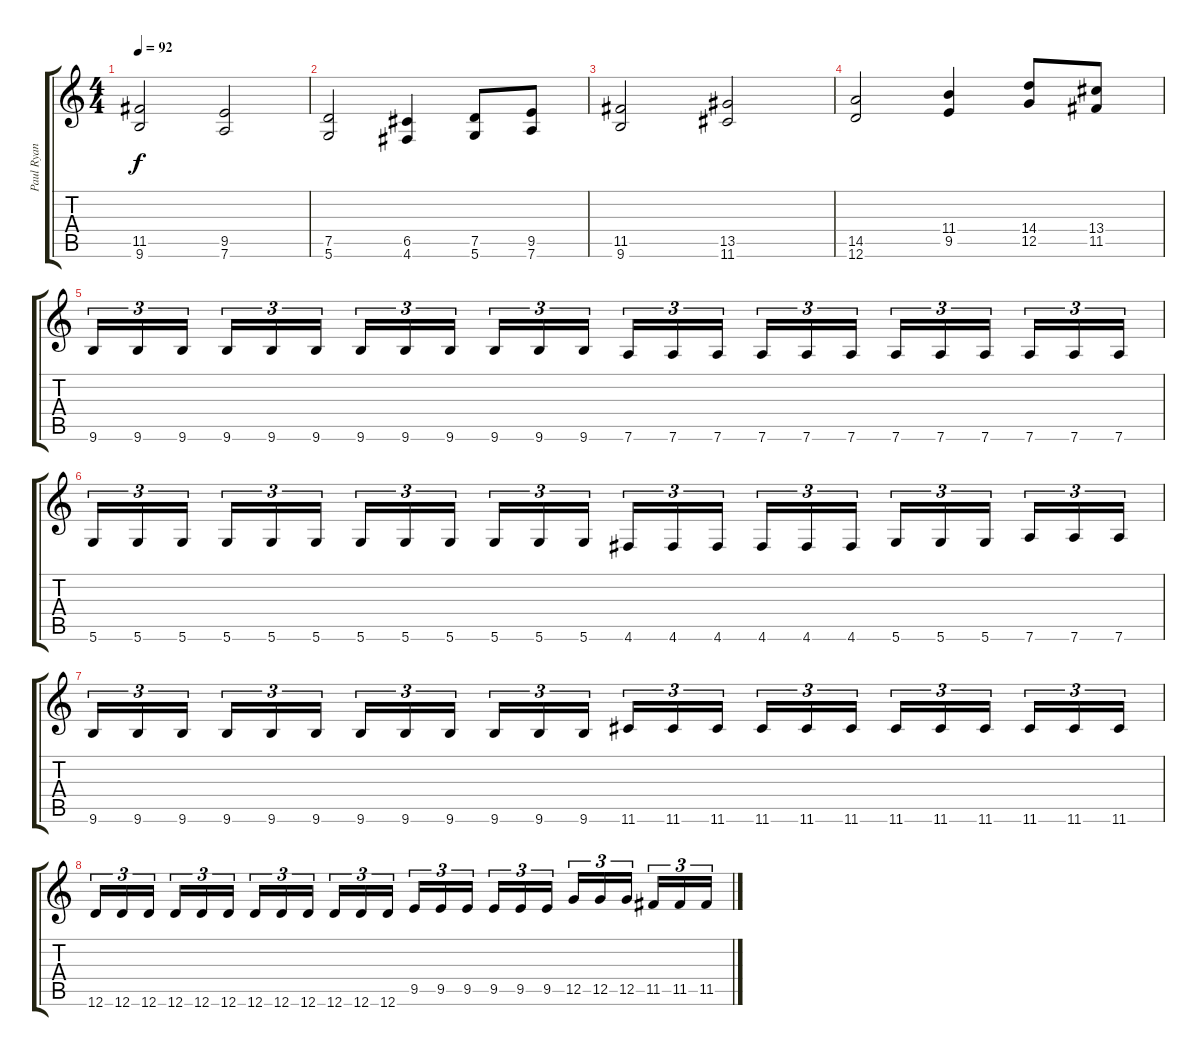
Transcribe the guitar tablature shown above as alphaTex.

\track ("Paul Ryan (Guitar)" "Paul Ryan ") {instrument distortionguitar}
\staff {score tabs}
\tuning (D4 A3 F3 C3 G2 D2) {hide}
\ts (4 4)
\tempo 92
\clef g2
\ks c
(11.5 9.6).2{dy f} (9.5 7.6).2 |
(7.5 5.6).2 (6.5 4.6).4 (7.5 5.6).8 (9.5 7.6).8 |
(11.5 9.6).2 (13.5 11.6).2 |
(14.5 12.6).2 (11.4 9.5).4 (14.4 12.5).8 (13.4 11.5).8 |
9.6.16{tu (3 2)} 9.6.16{tu (3 2)} 9.6.16{tu (3 2)} 9.6.16{tu (3 2)} 9.6.16{tu (3 2)} 9.6.16{tu (3 2)} 9.6.16{tu (3 2)} 9.6.16{tu (3 2)} 9.6.16{tu (3 2)} 9.6.16{tu (3 2)} 9.6.16{tu (3 2)} 9.6.16{tu (3 2)} 7.6.16{tu (3 2)} 7.6.16{tu (3 2)} 7.6.16{tu (3 2)} 7.6.16{tu (3 2)} 7.6.16{tu (3 2)} 7.6.16{tu (3 2)} 7.6.16{tu (3 2)} 7.6.16{tu (3 2)} 7.6.16{tu (3 2)} 7.6.16{tu (3 2)} 7.6.16{tu (3 2)} 7.6.16{tu (3 2)} |
5.6.16{tu (3 2)} 5.6.16{tu (3 2)} 5.6.16{tu (3 2)} 5.6.16{tu (3 2)} 5.6.16{tu (3 2)} 5.6.16{tu (3 2)} 5.6.16{tu (3 2)} 5.6.16{tu (3 2)} 5.6.16{tu (3 2)} 5.6.16{tu (3 2)} 5.6.16{tu (3 2)} 5.6.16{tu (3 2)} 4.6.16{tu (3 2)} 4.6.16{tu (3 2)} 4.6.16{tu (3 2)} 4.6.16{tu (3 2)} 4.6.16{tu (3 2)} 4.6.16{tu (3 2)} 5.6.16{tu (3 2)} 5.6.16{tu (3 2)} 5.6.16{tu (3 2)} 7.6.16{tu (3 2)} 7.6.16{tu (3 2)} 7.6.16{tu (3 2)} |
9.6.16{tu (3 2)} 9.6.16{tu (3 2)} 9.6.16{tu (3 2)} 9.6.16{tu (3 2)} 9.6.16{tu (3 2)} 9.6.16{tu (3 2)} 9.6.16{tu (3 2)} 9.6.16{tu (3 2)} 9.6.16{tu (3 2)} 9.6.16{tu (3 2)} 9.6.16{tu (3 2)} 9.6.16{tu (3 2)} 11.6.16{tu (3 2)} 11.6.16{tu (3 2)} 11.6.16{tu (3 2)} 11.6.16{tu (3 2)} 11.6.16{tu (3 2)} 11.6.16{tu (3 2)} 11.6.16{tu (3 2)} 11.6.16{tu (3 2)} 11.6.16{tu (3 2)} 11.6.16{tu (3 2)} 11.6.16{tu (3 2)} 11.6.16{tu (3 2)} |
12.6.16{tu (3 2)} 12.6.16{tu (3 2)} 12.6.16{tu (3 2)} 12.6.16{tu (3 2)} 12.6.16{tu (3 2)} 12.6.16{tu (3 2)} 12.6.16{tu (3 2)} 12.6.16{tu (3 2)} 12.6.16{tu (3 2)} 12.6.16{tu (3 2)} 12.6.16{tu (3 2)} 12.6.16{tu (3 2)} 9.5.16{tu (3 2)} 9.5.16{tu (3 2)} 9.5.16{tu (3 2)} 9.5.16{tu (3 2)} 9.5.16{tu (3 2)} 9.5.16{tu (3 2)} 12.5.16{tu (3 2)} 12.5.16{tu (3 2)} 12.5.16{tu (3 2)} 11.5.16{tu (3 2)} 11.5.16{tu (3 2)} 11.5.16{tu (3 2)}
